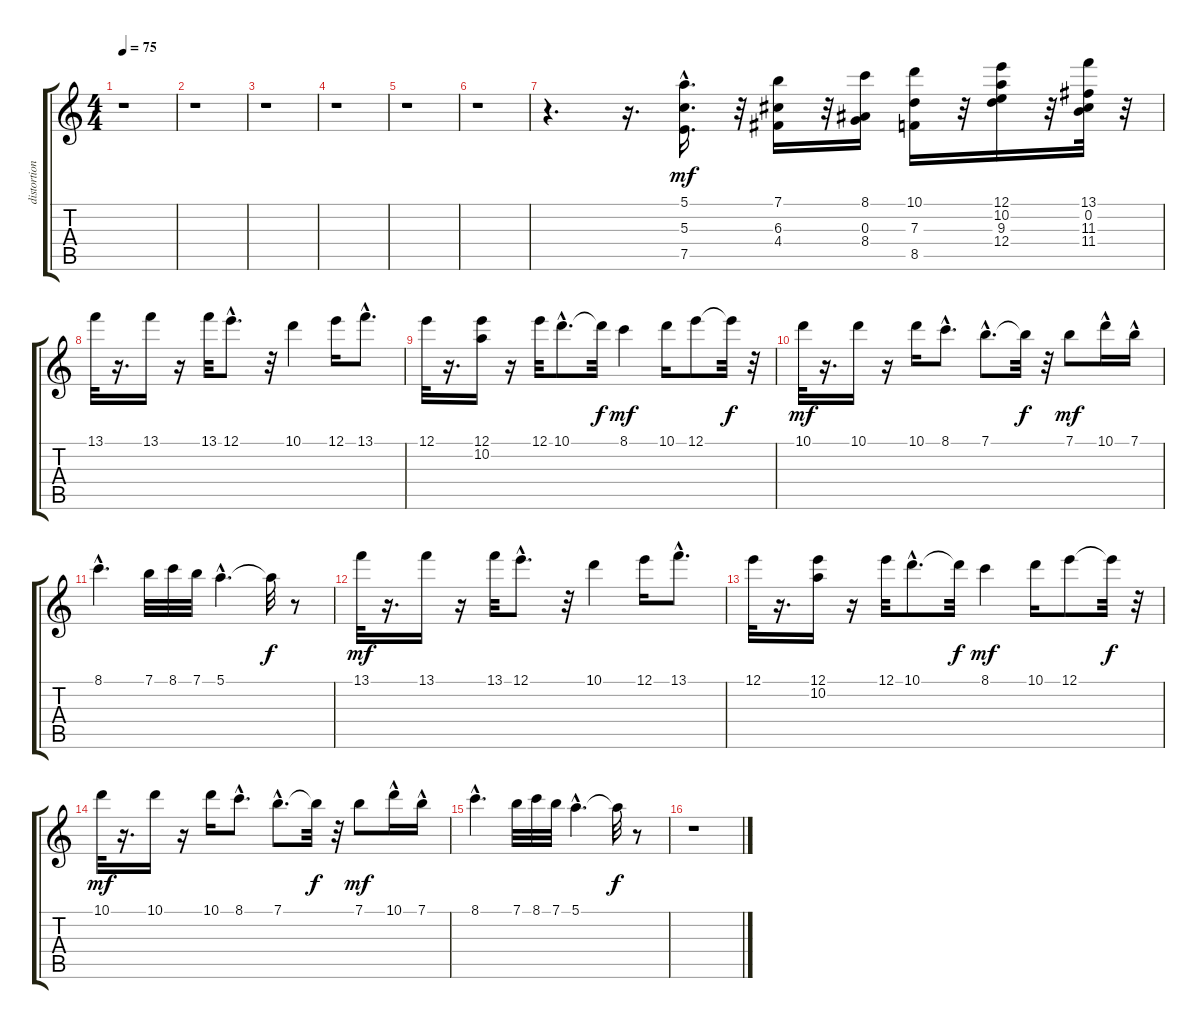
\track ("distortion guitar" "distortion") {instrument distortionguitar}
\staff {score tabs}
\tuning (E4 B3 G3 D3 A2 E2) {hide}
\ts (4 4)
\tempo 75
\clef g2
\ks c
r.1{dy f} |
r.1 |
r.1 |
r.1 |
r.1 |
r.1 |
r.4{d} r.16{d} (5.1{hac} 5.3{hac} 7.5).16{d dy mf} r.32 (7.1 6.3 4.4).16 r.32 (8.1 0.3 8.4).16 (10.1 7.3 8.5).16 r.32 (12.1 10.2 9.3 12.4).16 r.32 (13.1 0.2 11.3 11.4).32 r.32 |
13.1.32 r.16{d} 13.1.16 r.16 13.1.32 12.1{hac}.8{d} r.32 10.1.4 12.1.16 13.1{hac}.8{d} |
12.1.32 r.16{d} (12.1 10.2).16 r.16 12.1.32 10.1{hac}.8{d} 10.1{t}.32{dy f} 8.1.4{dy mf} 10.1.16 12.1.8 12.1{t}.32{dy f} r.32 |
10.1.32{dy mf} r.16{d} 10.1.16 r.16 10.1.16 8.1{hac}.8{d} 7.1{hac}.8{d} 7.1{t}.32{dy f} r.32 7.1.8{dy mf} 10.1{hac}.16 7.1{hac}.16 |
8.1{hac}.4{d} 7.1.32 8.1.32 7.1.32 5.1{hac}.4{d} 5.1{t}.32{dy f} r.8 |
13.1.32{dy mf} r.16{d} 13.1.16 r.16 13.1.32 12.1{hac}.8{d} r.32 10.1.4 12.1.16 13.1{hac}.8{d} |
12.1.32 r.16{d} (12.1 10.2).16 r.16 12.1.32 10.1{hac}.8{d} 10.1{t}.32{dy f} 8.1.4{dy mf} 10.1.16 12.1.8 12.1{t}.32{dy f} r.32 |
10.1.32{dy mf} r.16{d} 10.1.16 r.16 10.1.16 8.1{hac}.8{d} 7.1{hac}.8{d} 7.1{t}.32{dy f} r.32 7.1.8{dy mf} 10.1{hac}.16 7.1{hac}.16 |
8.1{hac}.4{d} 7.1.32 8.1.32 7.1.32 5.1{hac}.4{d} 5.1{t}.32{dy f} r.8 |
r.1
